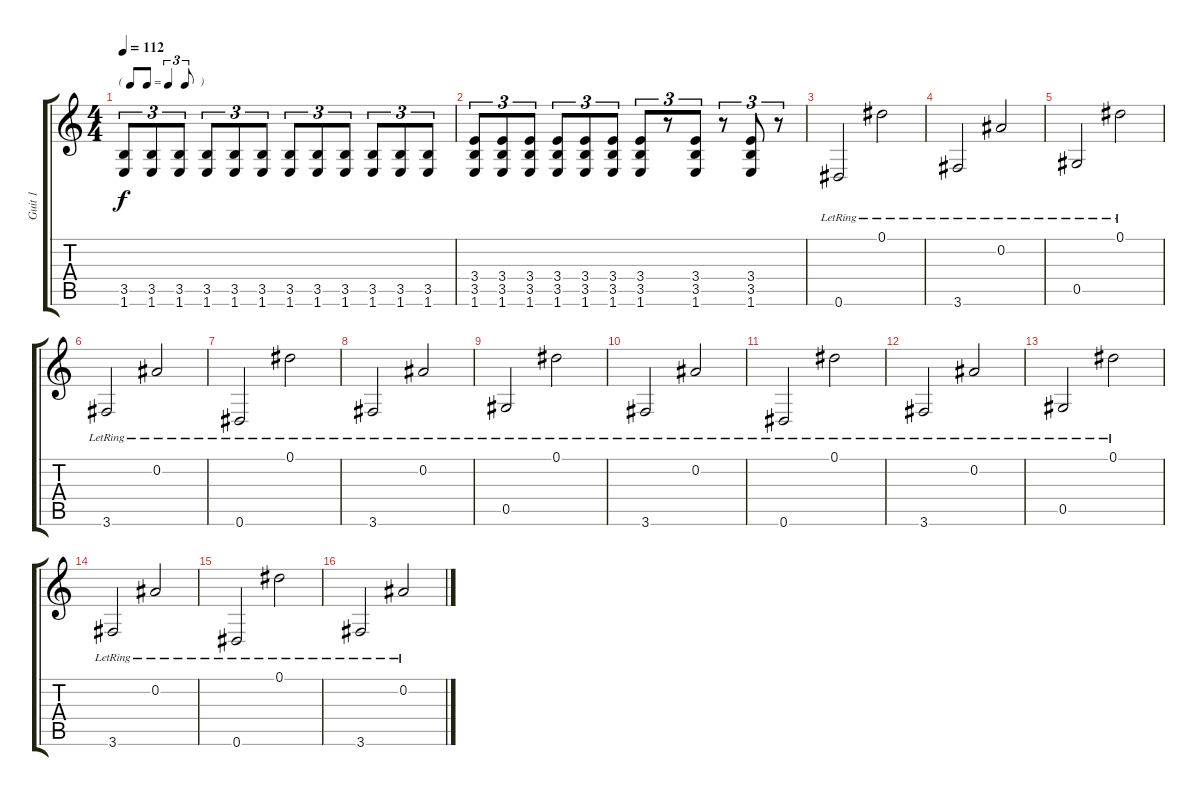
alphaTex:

\track ("Guit 1" "Guit 1") {instrument distortionguitar}
\staff {score tabs}
\tuning (Eb4 Bb3 Gb3 Db3 Ab2 Eb2) {hide}
\ts (4 4)
\tf triplet8th
\tempo 112
\clef g2
\ks c
(3.5 1.6).8{tu (3 2) dy f} (3.5 1.6).8{tu (3 2)} (3.5 1.6).8{tu (3 2)} (3.5 1.6).8{tu (3 2)} (3.5 1.6).8{tu (3 2)} (3.5 1.6).8{tu (3 2)} (3.5 1.6).8{tu (3 2)} (3.5 1.6).8{tu (3 2)} (3.5 1.6).8{tu (3 2)} (3.5 1.6).8{tu (3 2)} (3.5 1.6).8{tu (3 2)} (3.5 1.6).8{tu (3 2)} |
(3.4 3.5 1.6).8{tu (3 2)} (3.4 3.5 1.6).8{tu (3 2)} (3.4 3.5 1.6).8{tu (3 2)} (3.4 3.5 1.6).8{tu (3 2)} (3.4 3.5 1.6).8{tu (3 2)} (3.4 3.5 1.6).8{tu (3 2)} (3.4 3.5 1.6).8{tu (3 2)} r.8{tu (3 2)} (3.4 3.5 1.6).8{tu (3 2)} r.8{tu (3 2)} (3.4 3.5 1.6).8{tu (3 2)} r.8{tu (3 2)} |
0.6{lr}.2 0.1{lr}.2 |
3.6{lr}.2 0.2{lr}.2 |
0.5{lr}.2 0.1{lr}.2 |
3.6{lr}.2 0.2{lr}.2 |
0.6{lr}.2 0.1{lr}.2 |
3.6{lr}.2 0.2{lr}.2 |
0.5{lr}.2 0.1{lr}.2 |
3.6{lr}.2 0.2{lr}.2 |
0.6{lr}.2 0.1{lr}.2 |
3.6{lr}.2 0.2{lr}.2 |
0.5{lr}.2 0.1{lr}.2 |
3.6{lr}.2 0.2{lr}.2 |
0.6{lr}.2 0.1{lr}.2 |
3.6{lr}.2 0.2{lr}.2
